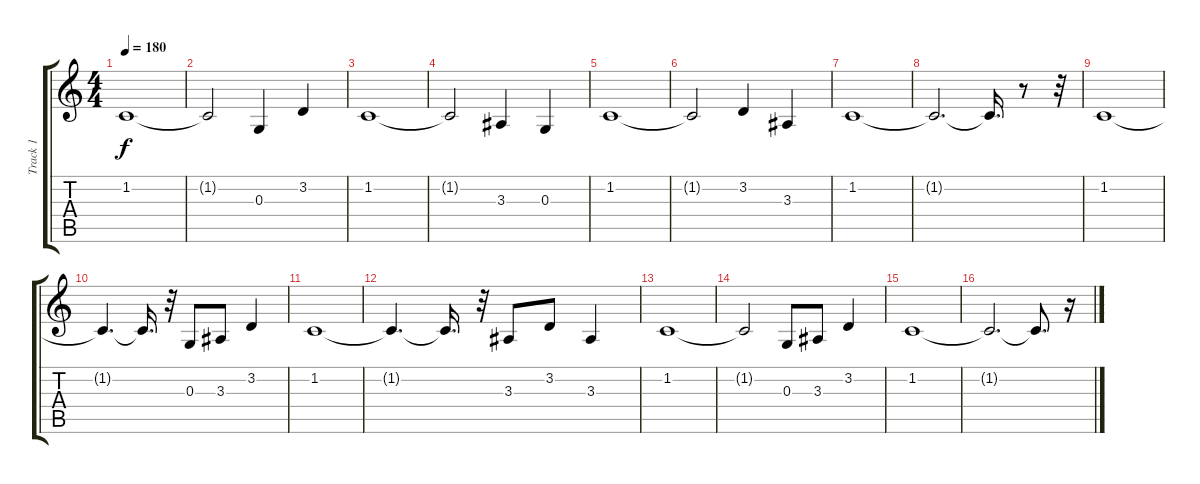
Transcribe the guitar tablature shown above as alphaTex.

\track ("Track 1" "Track 1") {instrument oboe}
\staff {score tabs}
\tuning (E4 B3 G3 D3 A2 E2) {hide}
\ts (4 4)
\tempo 180
\clef g2
\ks c
1.2.1{dy f} |
1.2{t}.2 0.3.4 3.2.4 |
1.2.1 |
1.2{t}.2 3.3.4 0.3.4 |
1.2.1 |
1.2{t}.2 3.2.4 3.3.4 |
1.2.1 |
1.2{t}.2{d} 1.2{t}.16{d} r.8 r.32 |
1.2.1 |
1.2{t}.4{d} 1.2{t}.16{d} r.32 0.3.8 3.3.8 3.2.4 |
1.2.1 |
1.2{t}.4{d} 1.2{t}.16{d} r.32 3.3.8 3.2.8 3.3.4 |
1.2.1 |
1.2{t}.2 0.3.8 3.3.8 3.2.4 |
1.2.1 |
1.2{t}.2{d} 1.2{t}.8{d} r.16
